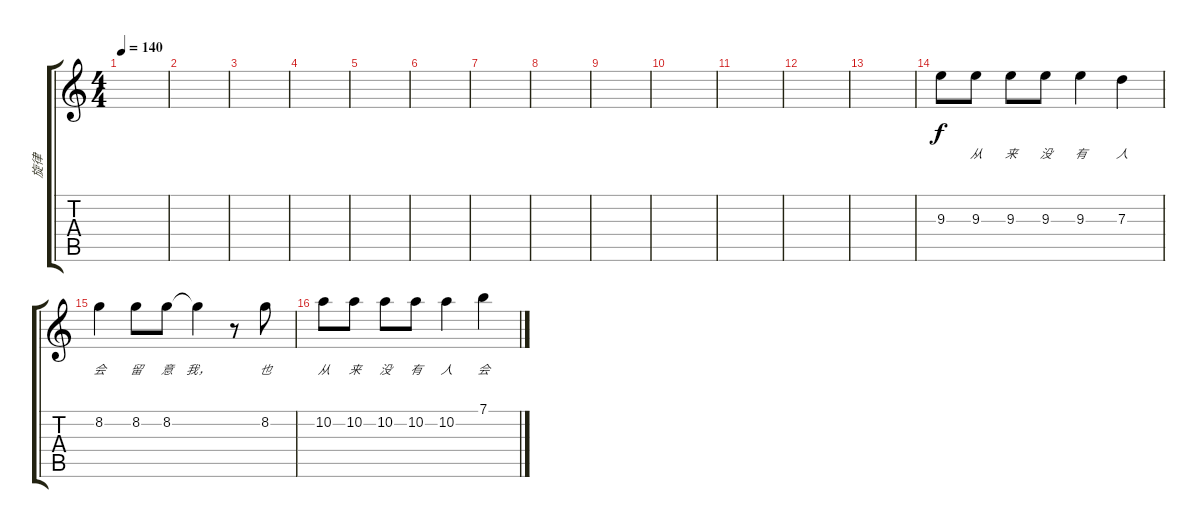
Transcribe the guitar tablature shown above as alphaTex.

\track ("旋律" "旋律") {instrument acousticguitarsteel}
\staff {score tabs}
\tuning (E4 B3 G3 D3 A2 E2) {hide}
\ts (4 4)
\tempo 140
\clef g2
\ks c
|
|
|
|
|
|
|
|
|
|
|
|
|
9.3.8{lyrics (0 "") lyrics (1 "") lyrics (2 "") lyrics (3 "") lyrics (4 "")} 9.3.8{lyrics (0 "从") lyrics (1 "") lyrics (2 "") lyrics (3 "") lyrics (4 "")} 9.3.8{lyrics (0 "来") lyrics (1 "") lyrics (2 "") lyrics (3 "") lyrics (4 "")} 9.3.8{lyrics (0 "没") lyrics (1 "") lyrics (2 "") lyrics (3 "") lyrics (4 "")} 9.3.4{lyrics (0 "有") lyrics (1 "") lyrics (2 "") lyrics (3 "") lyrics (4 "")} 7.3.4{lyrics (0 "人") lyrics (1 "") lyrics (2 "") lyrics (3 "") lyrics (4 "")} |
8.2.4{lyrics (0 "会") lyrics (1 "") lyrics (2 "") lyrics (3 "") lyrics (4 "")} 8.2.8{lyrics (0 "留") lyrics (1 "") lyrics (2 "") lyrics (3 "") lyrics (4 "")} 8.2.8{lyrics (0 "意") lyrics (1 "") lyrics (2 "") lyrics (3 "") lyrics (4 "")} 8.2{t}.4{lyrics (0 "我，") lyrics (1 "") lyrics (2 "") lyrics (3 "") lyrics (4 "")} r.8 8.2.8{lyrics (0 "也") lyrics (1 "") lyrics (2 "") lyrics (3 "") lyrics (4 "")} |
10.2.8{lyrics (0 "从") lyrics (1 "") lyrics (2 "") lyrics (3 "") lyrics (4 "")} 10.2.8{lyrics (0 "来") lyrics (1 "") lyrics (2 "") lyrics (3 "") lyrics (4 "")} 10.2.8{lyrics (0 "没") lyrics (1 "") lyrics (2 "") lyrics (3 "") lyrics (4 "")} 10.2.8{lyrics (0 "有") lyrics (1 "") lyrics (2 "") lyrics (3 "") lyrics (4 "")} 10.2.4{lyrics (0 "人") lyrics (1 "") lyrics (2 "") lyrics (3 "") lyrics (4 "")} 7.1.4{lyrics (0 "会") lyrics (1 "") lyrics (2 "") lyrics (3 "") lyrics (4 "")}
